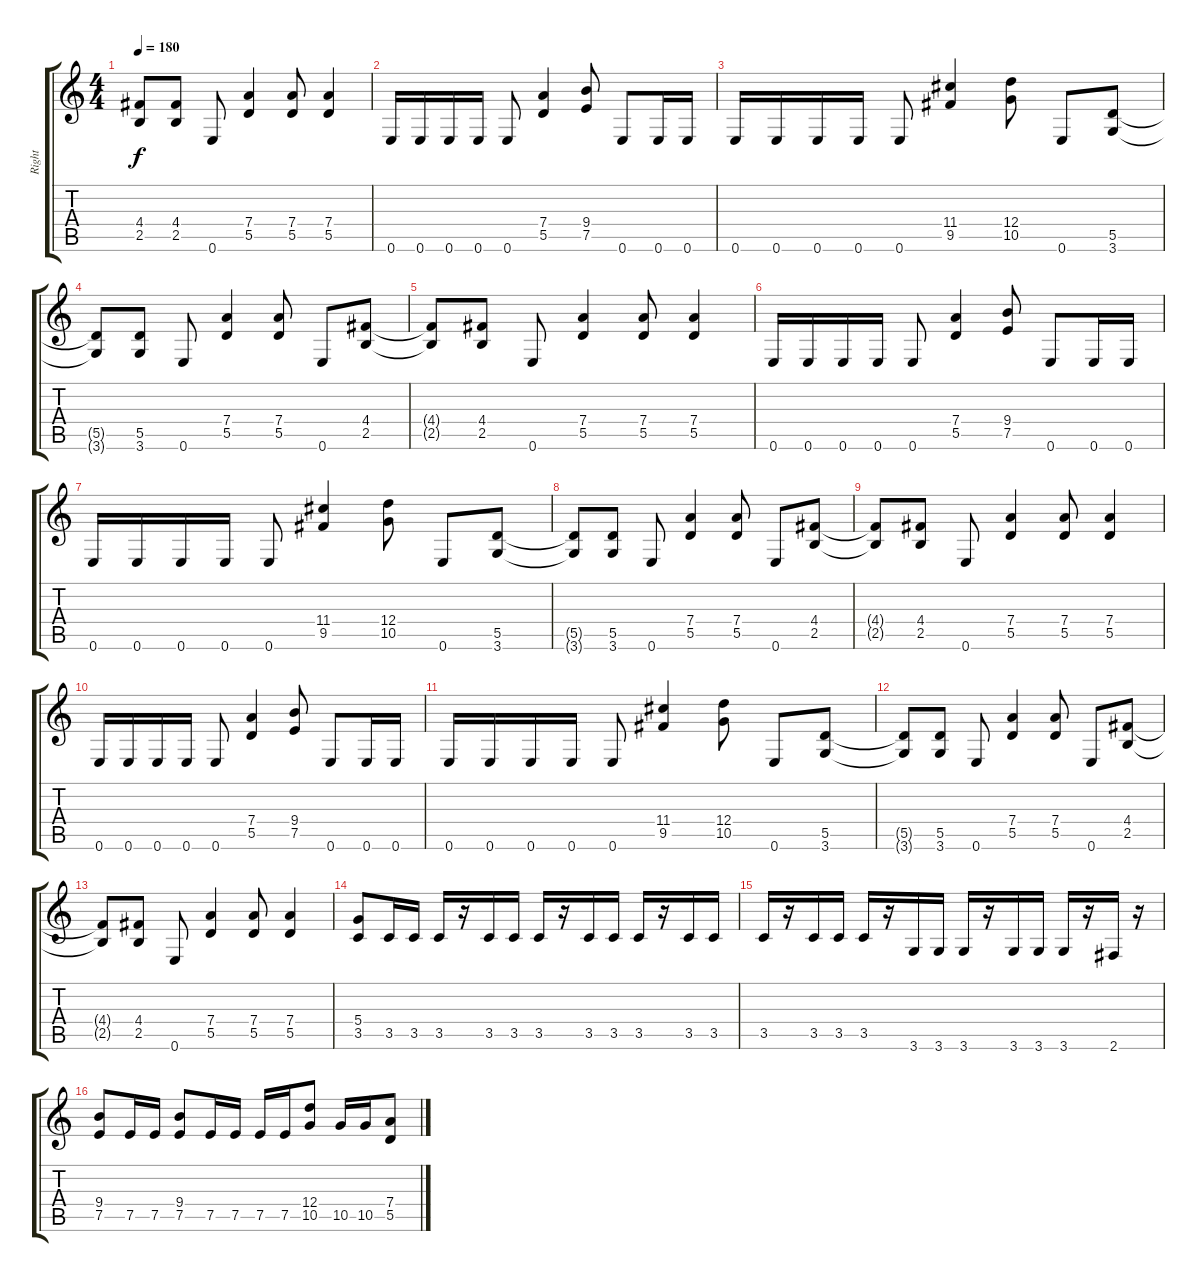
\track ("Right" "Right") {instrument distortionguitar}
\staff {score tabs}
\tuning (E4 B3 G3 D3 A2 E2) {hide}
\ts (4 4)
\tempo 180
\clef g2
\ks c
(4.4{t} 2.5{t}).8{dy f} (4.4 2.5).8 0.6.8 (7.4 5.5).4 (7.4 5.5).8 (7.4 5.5).4 |
0.6.16 0.6.16 0.6.16 0.6.16 0.6.8 (7.4 5.5).4 (9.4 7.5).8 0.6.8 0.6.16 0.6.16 |
0.6.16 0.6.16 0.6.16 0.6.16 0.6.8 (11.4 9.5).4 (12.4 10.5).8 0.6.8 (5.5 3.6).8 |
(5.5{t} 3.6{t}).8 (5.5 3.6).8 0.6.8 (7.4 5.5).4 (7.4 5.5).8 0.6.8 (4.4 2.5).8 |
(4.4{t} 2.5{t}).8 (4.4 2.5).8 0.6.8 (7.4 5.5).4 (7.4 5.5).8 (7.4 5.5).4 |
0.6.16 0.6.16 0.6.16 0.6.16 0.6.8 (7.4 5.5).4 (9.4 7.5).8 0.6.8 0.6.16 0.6.16 |
0.6.16 0.6.16 0.6.16 0.6.16 0.6.8 (11.4 9.5).4 (12.4 10.5).8 0.6.8 (5.5 3.6).8 |
(5.5{t} 3.6{t}).8 (5.5 3.6).8 0.6.8 (7.4 5.5).4 (7.4 5.5).8 0.6.8 (4.4 2.5).8 |
(4.4{t} 2.5{t}).8 (4.4 2.5).8 0.6.8 (7.4 5.5).4 (7.4 5.5).8 (7.4 5.5).4 |
0.6.16 0.6.16 0.6.16 0.6.16 0.6.8 (7.4 5.5).4 (9.4 7.5).8 0.6.8 0.6.16 0.6.16 |
0.6.16 0.6.16 0.6.16 0.6.16 0.6.8 (11.4 9.5).4 (12.4 10.5).8 0.6.8 (5.5 3.6).8 |
(5.5{t} 3.6{t}).8 (5.5 3.6).8 0.6.8 (7.4 5.5).4 (7.4 5.5).8 0.6.8 (4.4 2.5).8 |
(4.4{t} 2.5{t}).8 (4.4 2.5).8 0.6.8 (7.4 5.5).4 (7.4 5.5).8 (7.4 5.5).4 |
(5.4 3.5).8 3.5.16 3.5.16 3.5.16 r.16 3.5.16 3.5.16 3.5.16 r.16 3.5.16 3.5.16 3.5.16 r.16 3.5.16 3.5.16 |
3.5.16 r.16 3.5.16 3.5.16 3.5.16 r.16 3.6.16 3.6.16 3.6.16 r.16 3.6.16 3.6.16 3.6.16 r.16 2.6.16 r.16 |
(9.4 7.5).8 7.5.16 7.5.16 (9.4 7.5).8 7.5.16 7.5.16 7.5.16 7.5.16 (12.4 10.5).8 10.5.16 10.5.16 (7.4 5.5).8
